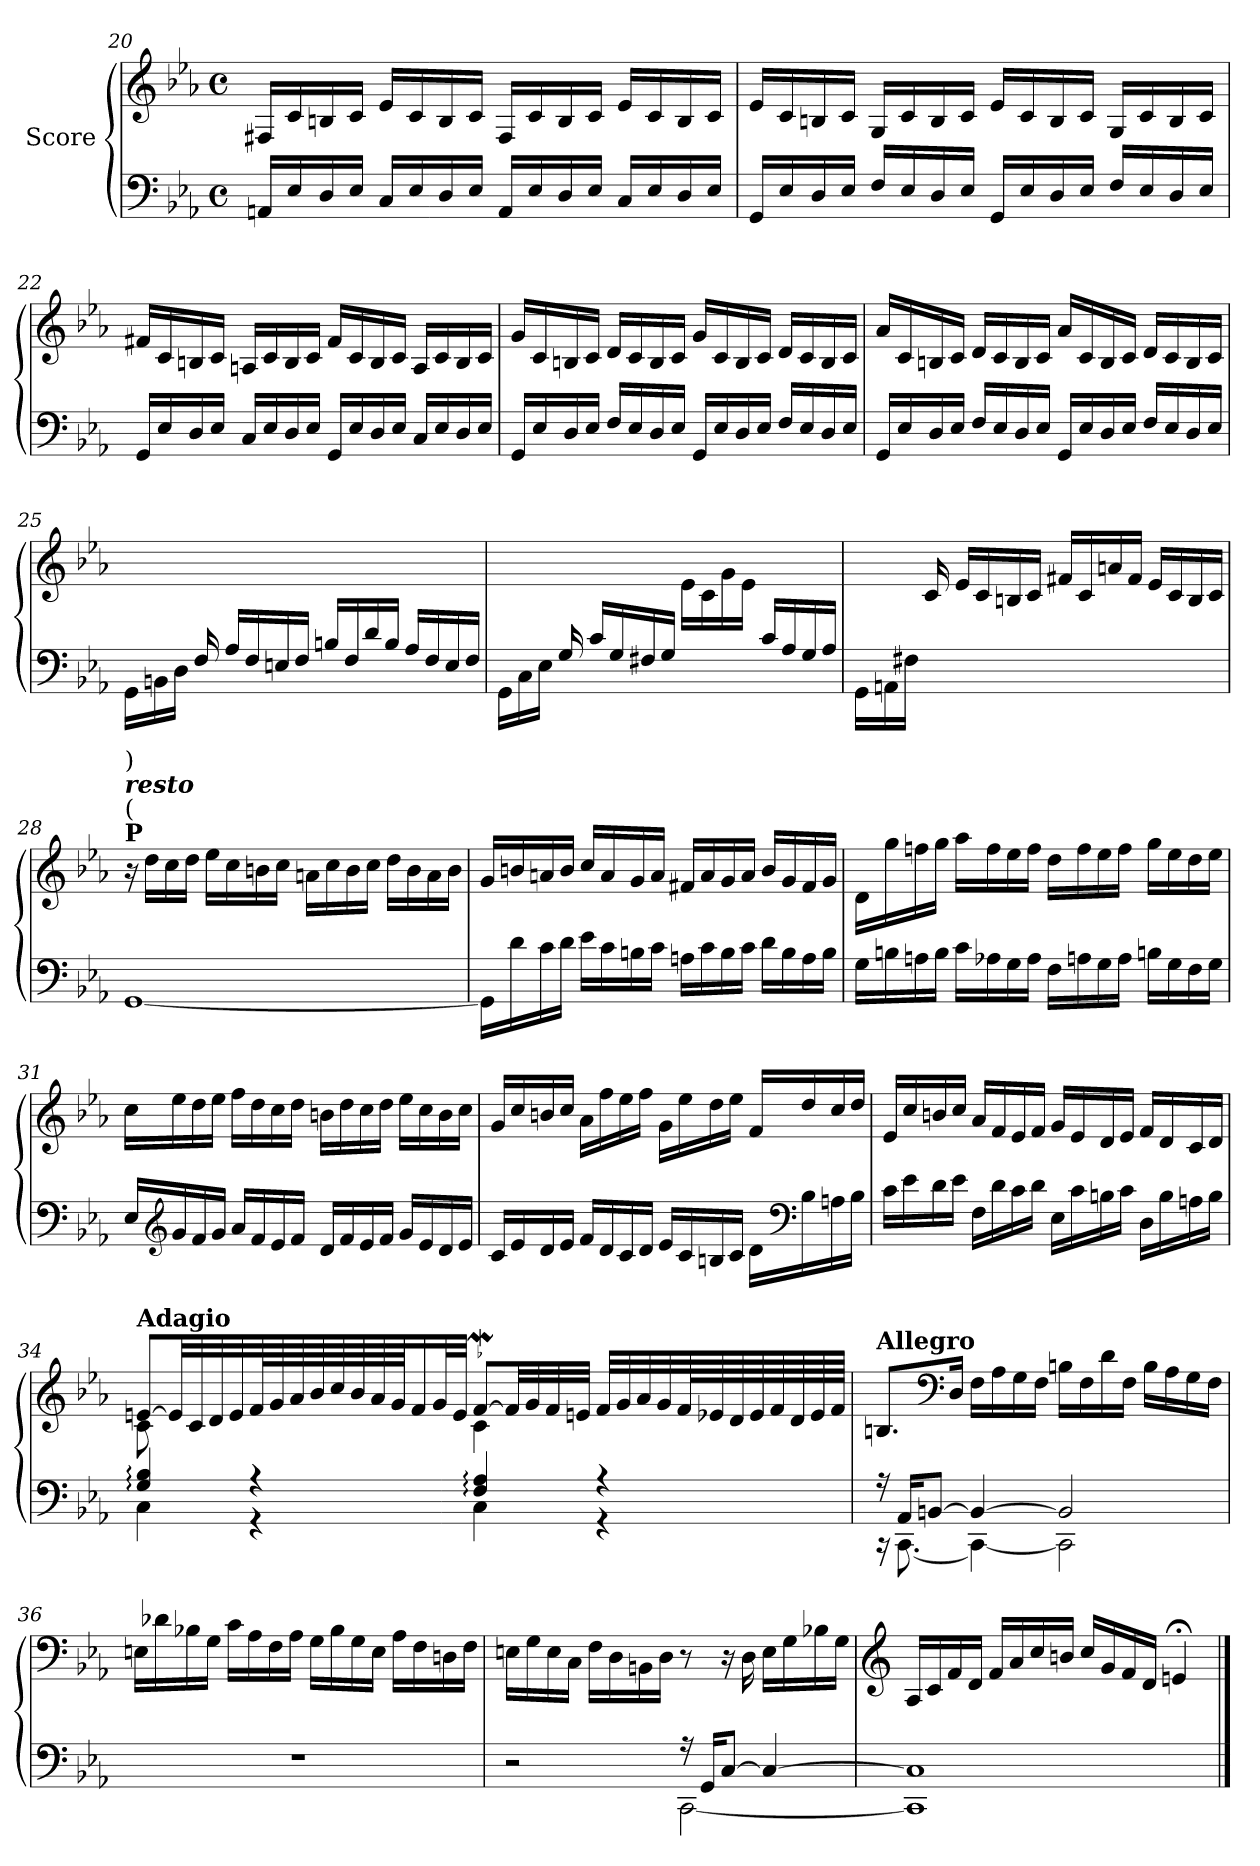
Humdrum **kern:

**kern	**kern
*part1	*part1
*staff2	*staff1
*I"Score	*
*clefF4	*clefG2
*k[b-e-a-]	*k[b-e-a-]
*M4/4	*M4/4
*met(c)	*met(c)
=20	=20
16AAn/LL	16F#X/LL
16E-/	16c/
16D/	16Bn/
16E-/JJ	16c/JJ
16C/LL	16e-/LL
16E-/	16c/
16D/	16B/
16E-/JJ	16c/JJ
16AA/LL	16F#/LL
16E-/	16c/
16D/	16B/
16E-/JJ	16c/JJ
16C/LL	16e-/LL
16E-/	16c/
16D/	16B/
16E-/JJ	16c/JJ
!!LO:LB:g=z
=21	=21
16GG/LL	16e-/LL
16E-/	16c/
16D/	16Bn/
16E-/JJ	16c/JJ
16F/LL	16G/LL
16E-/	16c/
16D/	16B/
16E-/JJ	16c/JJ
16GG/LL	16e-/LL
16E-/	16c/
16D/	16B/
16E-/JJ	16c/JJ
16F/LL	16G/LL
16E-/	16c/
16D/	16B/
16E-/JJ	16c/JJ
=22	=22
16GG/LL	16f#X/LL
16E-/	16c/
16D/	16Bn/
16E-/JJ	16c/JJ
16C/LL	16An/LL
16E-/	16c/
16D/	16B/
16E-/JJ	16c/JJ
16GG/LL	16f#/LL
16E-/	16c/
16D/	16B/
16E-/JJ	16c/JJ
16C/LL	16A/LL
16E-/	16c/
16D/	16B/
16E-/JJ	16c/JJ
!!LO:LB:g=z
=23	=23
16GG/LL	16g/LL
16E-/	16c/
16D/	16Bn/
16E-/JJ	16c/JJ
16F/LL	16d/LL
16E-/	16c/
16D/	16B/
16E-/JJ	16c/JJ
16GG/LL	16g/LL
16E-/	16c/
16D/	16B/
16E-/JJ	16c/JJ
16F/LL	16d/LL
16E-/	16c/
16D/	16B/
16E-/JJ	16c/JJ
=24	=24
16GG/LL	16a-/LL
16E-/	16c/
16D/	16Bn/
16E-/JJ	16c/JJ
16F/LL	16d/LL
16E-/	16c/
16D/	16B/
16E-/JJ	16c/JJ
16GG/LL	16a-/LL
16E-/	16c/
16D/	16B/
16E-/JJ	16c/JJ
16F/LL	16d/LL
16E-/	16c/
16D/	16B/
16E-/JJ	16c/JJ
!!LO:LB:g=z
=25	=25
16GG\LL	1ryy
16BBn\	.
16D\JJ	.
16F/	.
16A-/LL	.
16F/	.
16En/	.
16F/JJ	.
16Bn/LL	.
16F/	.
16d/	.
16B/JJ	.
16A-/LL	.
16F/	.
16E/	.
16F/JJ	.
=26	=26
*	*^
16GG\LL	1ryy	2ryy
16C\	.	.
16E-\JJ	.	.
16G/	.	.
16c/LL	.	.
16G/	.	.
16F#X/	.	.
16G/JJ	.	.
4ryy	.	16e-\LL
.	.	16c\
.	.	16g\
.	.	16e-\JJ
16c/LL	.	4ryy
16A-/	.	.
16G/	.	.
16A-/JJ	.	.
*	*v	*v
!!LO:LB:g=z
=27	=27
16GG\LL	8.ryy
16AAn\	.
16F#X\JJ	.
16ryy	16c/
4ryy	16e-/LL
.	16c/
.	16Bn/
.	16c/JJ
2ryy	16f#X/LL
.	16c/
.	16an/
.	16f#/JJ
.	16e-/LL
.	16c/
.	16B/
.	16c/JJ
=28	=28
!	!LO:TX:a:B:t=P
!	!LO:TX:a:t=(
!	!LO:TX:a:Bi:t=resto
!	!LO:TX:a:t=)
[1GG	16r
.	16dd\LL
.	16cc\
.	16dd\JJ
.	16ee-\LL
.	16cc\
.	16bn\
.	16cc\JJ
.	16an\LL
.	16cc\
.	16b\
.	16cc\JJ
.	16dd\LL
.	16b\
.	16a\
.	16b\JJ
!!LO:PB:g=z
=29	=29
16GG\LL]	16g/LL
16d\	16bn/
16c\	16an/
16d\JJ	16b/JJ
16e-\LL	16cc/LL
16c\	16a/
16Bn\	16g/
16c\JJ	16a/JJ
16An\LL	16f#X/LL
16c\	16a/
16B\	16g/
16c\JJ	16a/JJ
16d\LL	16b/LL
16B\	16g/
16A\	16f#/
16B\JJ	16g/JJ
=30	=30
16G\LL	16d\LL
16Bn\	16gg\
16An\	16ffn\
16B\JJ	16gg\JJ
16c\LL	16aa-\LL
16A-X\	16ff\
16G\	16ee-\
16A-\JJ	16ff\JJ
16F\LL	16dd\LL
16An\	16ff\
16G\	16ee-\
16A\JJ	16ff\JJ
16Bn\LL	16gg\LL
16G\	16ee-\
16F\	16dd\
16G\JJ	16ee-\JJ
!!LO:LB:g=z
=31	=31
16E-/LL	16cc\LL
*clefG2	*
16g/	16ee-\
16f/	16dd\
16g/JJ	16ee-\JJ
16a-/LL	16ff\LL
16f/	16dd\
16e-/	16cc\
16f/JJ	16dd\JJ
16d/LL	16bn\LL
16f/	16dd\
16e-/	16cc\
16f/JJ	16dd\JJ
16g/LL	16ee-\LL
16e-/	16cc\
16d/	16b\
16e-/JJ	16cc\JJ
=32	=32
16c/LL	16g/LL
16e-/	16cc/
16d/	16bn/
16e-/JJ	16cc/JJ
16f/LL	16a-\LL
16d/	16ff\
16c/	16ee-\
16d/JJ	16ff\JJ
16e-/LL	16g\LL
16c/	16ee-\
16Bn/	16dd\
16c/JJ	16ee-\JJ
16d\LL	16f/LL
*clefF4	*
16B\	16dd/
16An\	16cc/
16B\JJ	16dd/JJ
!!LO:LB:g=z
=33	=33
16c\LL	16e-/LL
16e-\	16cc/
16d\	16bn/
16e-\JJ	16cc/JJ
16F\LL	16a-/LL
16d\	16f/
16c\	16e-/
16d\JJ	16f/JJ
16E-\LL	16g/LL
16c\	16e-/
16Bn\	16d/
16c\JJ	16e-/JJ
16D\LL	16f/LL
16B\	16d/
16An\	16c/
16B\JJ	16d/JJ
=34	=34
*^	*^
!	!	!LO:TX:a:B:t=Adagio	!
4G/: 4B-/:	4C\	[8en/L	8c\
.	.	32e/LL]	8ryy
.	.	32c/	.
.	.	32d/	.
.	.	32e/	.
4r	4r	64f/L	4ryy
.	.	64g/	.
.	.	64a-/	.
.	.	64b-/	.
.	.	64cc/	.
.	.	64b-/	.
.	.	64a-/	.
.	.	64g/JJ	.
.	.	16f/	.
.	.	32g/L	.
.	.	32e/JJJ	.
4F/: 4A-/:	4C\	[8fW/L	4c\
.	.	32f/LL]	.
.	.	32g/	.
.	.	32f/	.
.	.	32e/JJJ	.
4r	4r	32f/LLL	4ryy
.	.	32g/	.
.	.	32a-/	.
.	.	32g/	.
.	.	64f/L	.
.	.	64e-X/	.
.	.	64d/	.
.	.	64e-/	.
.	.	64f/	.
.	.	64d/	.
.	.	64e-/	.
.	.	64f/JJJJ	.
*	*	*v	*v
!!LO:LB:g=z
=35	=35	=35
!	!	!LO:TX:a:B:t=Allegro
16r	16r	8.Bn/L
16AA-/KL	[8.CC\	.
[8BBn/J	.	.
*	*	*clefF4
.	.	16D/Jk
4BB/_	4CC\_	16F\LL
.	.	16A-\
.	.	16G\
.	.	16F\JJ
2BB/]	2CC\]	16Bn\LL
.	.	16F\
.	.	16d\
.	.	16F\JJ
.	.	16B\LL
.	.	16A-\
.	.	16G\
.	.	16F\JJ
*v	*v	*
=36	=36
1r	16En\LL
.	16d-X\
.	16B-X\
.	16G\JJ
.	16c\LL
.	16A-\
.	16F\
.	16A-\JJ
.	16G\LL
.	16B-\
.	16G\
.	16E\JJ
.	16A-\LL
.	16F\
.	16Dn\
.	16F\JJ
!!LO:LB:g=z
=37	=37
*^	*
2ryy	2r	16En\LL
.	.	16G\
.	.	16E\
.	.	16C\JJ
.	.	16F\LL
.	.	16D\
.	.	16BBn\
.	.	16D\JJ
16r	[2CC\	8r
16GG/KL	.	.
[8C/J	.	16r
.	.	16D\
4C/_	.	16E\LL
.	.	16G\
.	.	16B-X\
.	.	16G\JJ
=38	=38	=38
*	*	*clefG2
1C]	1CC]	16A-/LL
.	.	16c/
.	.	16f/
.	.	16d/JJ
.	.	16f/LL
.	.	16a-/
.	.	16cc/
.	.	16bn/JJ
.	.	16cc/LL
.	.	16g/
.	.	16f/
.	.	16d/JJ
.	.	4en;</
*v	*v	*
==	==
*-	*-
